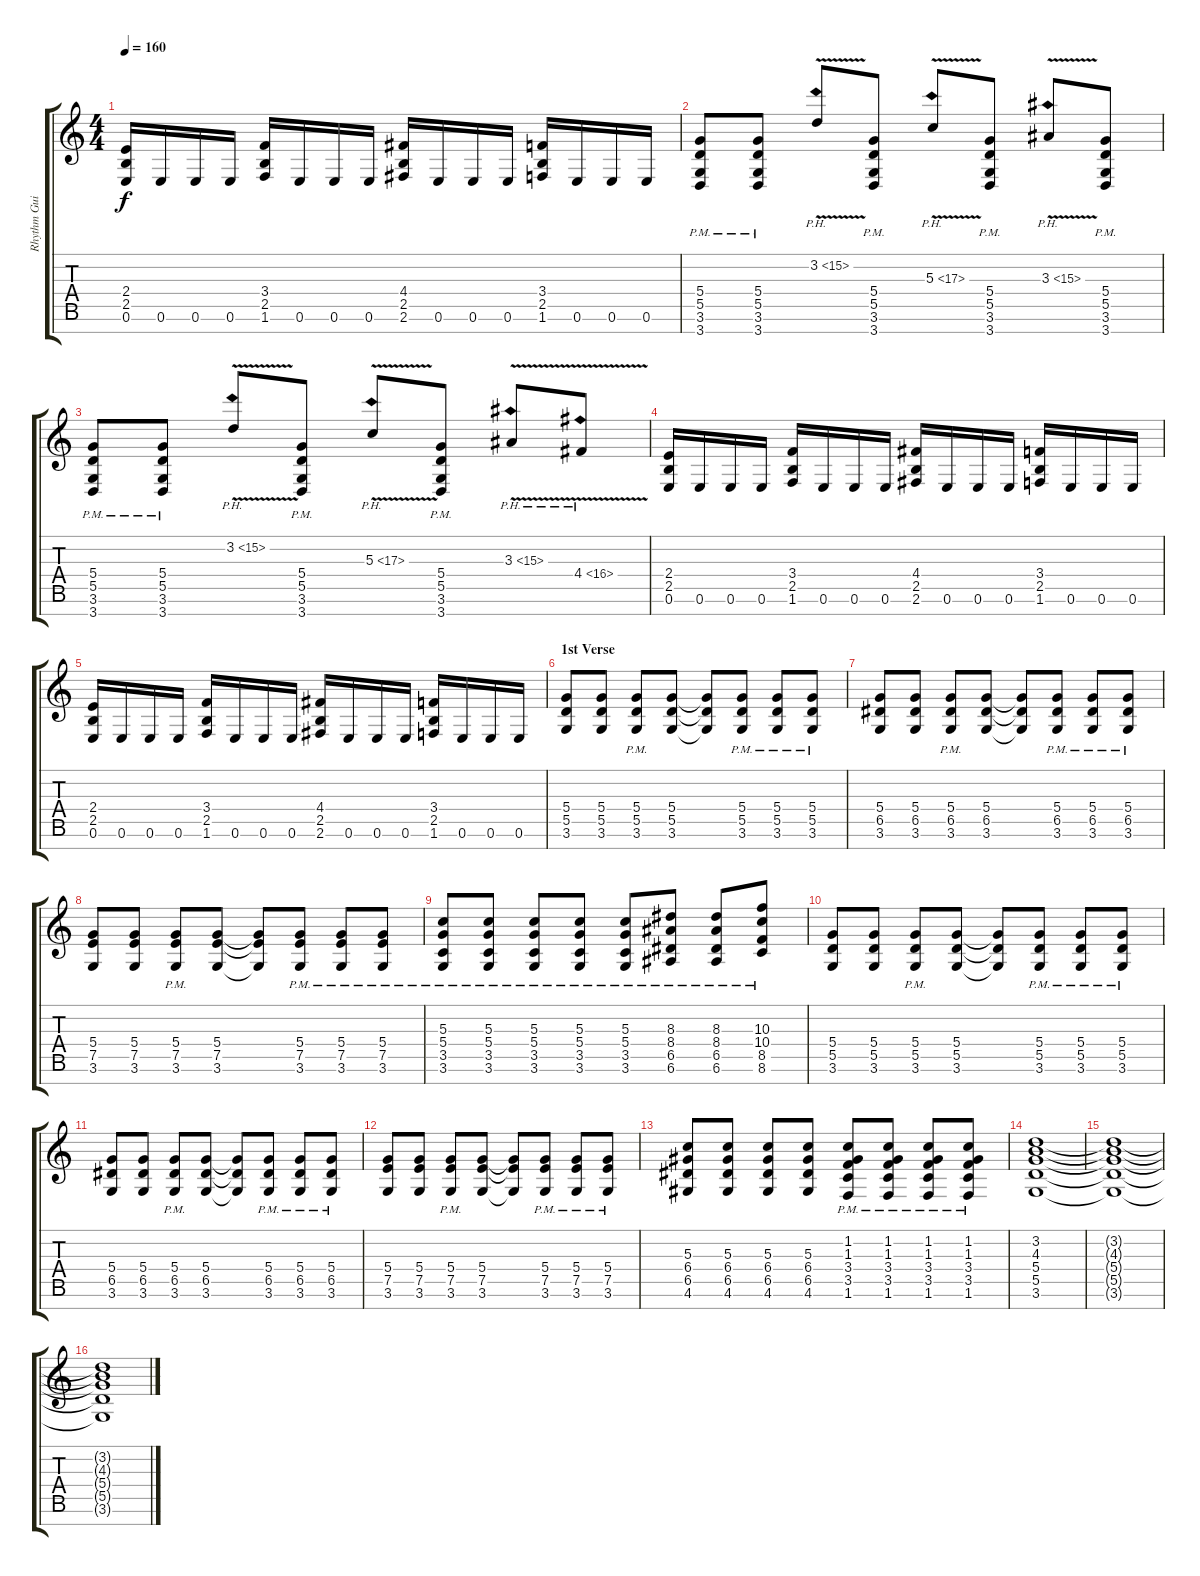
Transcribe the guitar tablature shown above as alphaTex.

\track ("Rhythm Guitar" "Rhythm Gui") {instrument distortionguitar}
\staff {score tabs}
\tuning (E4 B3 G3 D3 A2 E2 B1) {hide}
\ts (4 4)
\tempo 160
\clef g2
\ks c
(2.4 2.5 0.6).16{dy f} 0.6.16 0.6.16 0.6.16 (3.4 2.5 1.6).16 0.6.16 0.6.16 0.6.16 (4.4 2.5 2.6).16 0.6.16 0.6.16 0.6.16 (3.4 2.5 1.6).16 0.6.16 0.6.16 0.6.16 |
(5.4{pm} 5.5{pm} 3.6{pm} 3.7{pm}).8 (5.4{pm} 5.5{pm} 3.6{pm} 3.7{pm}).8 3.2{ph 12 v}.8 (5.4{pm} 5.5{pm} 3.6{pm} 3.7{pm}).8 5.3{ph 12 v}.8 (5.4{pm} 5.5{pm} 3.6{pm} 3.7{pm}).8 3.3{ph 12 v}.8 (5.4{pm} 5.5{pm} 3.6{pm} 3.7{pm}).8 |
(5.4{pm} 5.5{pm} 3.6{pm} 3.7{pm}).8 (5.4{pm} 5.5{pm} 3.6{pm} 3.7{pm}).8 3.2{ph 12 v}.8 (5.4{pm} 5.5{pm} 3.6{pm} 3.7{pm}).8 5.3{ph 12 v}.8 (5.4{pm} 5.5{pm} 3.6{pm} 3.7{pm}).8 3.3{ph 12 v}.8 4.4{ph 12 v}.8 |
(2.4 2.5 0.6).16 0.6.16 0.6.16 0.6.16 (3.4 2.5 1.6).16 0.6.16 0.6.16 0.6.16 (4.4 2.5 2.6).16 0.6.16 0.6.16 0.6.16 (3.4 2.5 1.6).16 0.6.16 0.6.16 0.6.16 |
(2.4 2.5 0.6).16 0.6.16 0.6.16 0.6.16 (3.4 2.5 1.6).16 0.6.16 0.6.16 0.6.16 (4.4 2.5 2.6).16 0.6.16 0.6.16 0.6.16 (3.4 2.5 1.6).16 0.6.16 0.6.16 0.6.16 |
\section ("" "1st Verse")
(5.4 5.5 3.6).8 (5.4 5.5 3.6).8 (5.4{pm} 5.5{pm} 3.6{pm}).8 (5.4 5.5 3.6).8 (5.4{t} 5.5{t} 3.6{t}).8 (5.4{pm} 5.5{pm} 3.6{pm}).8 (5.4{pm} 5.5{pm} 3.6{pm}).8 (5.4{pm} 5.5{pm} 3.6{pm}).8 |
(5.4 6.5 3.6).8 (5.4 6.5 3.6).8 (5.4{pm} 6.5{pm} 3.6{pm}).8 (5.4 6.5 3.6).8 (5.4{t} 6.5{t} 3.6{t}).8 (5.4{pm} 6.5{pm} 3.6{pm}).8 (5.4{pm} 6.5{pm} 3.6{pm}).8 (5.4{pm} 6.5{pm} 3.6{pm}).8 |
(5.4 7.5 3.6).8 (5.4 7.5 3.6).8 (5.4{pm} 7.5{pm} 3.6{pm}).8 (5.4 7.5 3.6).8 (5.4{t} 7.5{t} 3.6{t}).8 (5.4{pm} 7.5{pm} 3.6{pm}).8 (5.4{pm} 7.5{pm} 3.6{pm}).8 (5.4{pm} 7.5{pm} 3.6{pm}).8 |
(5.3 5.4 3.5 3.6{pm}).8 (5.3 5.4 3.5 3.6{pm}).8 (5.3 5.4 3.5 3.6{pm}).8 (5.3 5.4 3.5 3.6{pm}).8 (5.3 5.4 3.5 3.6{pm}).8 (8.3 8.4 6.5 6.6{pm}).8 (8.3 8.4 6.5 6.6{pm}).8 (10.3{pm} 10.4{pm} 8.5{pm} 8.6{pm}).8 |
(5.4 5.5 3.6).8 (5.4 5.5 3.6).8 (5.4{pm} 5.5{pm} 3.6{pm}).8 (5.4 5.5 3.6).8 (5.4{t} 5.5{t} 3.6{t}).8 (5.4{pm} 5.5{pm} 3.6{pm}).8 (5.4{pm} 5.5{pm} 3.6{pm}).8 (5.4{pm} 5.5{pm} 3.6{pm}).8 |
(5.4 6.5 3.6).8 (5.4 6.5 3.6).8 (5.4{pm} 6.5{pm} 3.6{pm}).8 (5.4 6.5 3.6).8 (5.4{t} 6.5{t} 3.6{t}).8 (5.4{pm} 6.5{pm} 3.6{pm}).8 (5.4{pm} 6.5{pm} 3.6{pm}).8 (5.4{pm} 6.5{pm} 3.6{pm}).8 |
(5.4 7.5 3.6).8 (5.4 7.5 3.6).8 (5.4{pm} 7.5{pm} 3.6{pm}).8 (5.4 7.5 3.6).8 (5.4{t} 7.5{t} 3.6{t}).8 (5.4{pm} 7.5{pm} 3.6{pm}).8 (5.4{pm} 7.5{pm} 3.6{pm}).8 (5.4{pm} 7.5{pm} 3.6{pm}).8 |
(5.3 6.4 6.5 4.6).8 (5.3 6.4 6.5 4.6).8 (5.3 6.4 6.5 4.6).8 (5.3 6.4 6.5 4.6).8 (1.2{pm} 1.3{pm} 3.4{pm} 3.5{pm} 1.6{pm}).8 (1.2{pm} 1.3{pm} 3.4{pm} 3.5{pm} 1.6{pm}).8 (1.2{pm} 1.3{pm} 3.4{pm} 3.5{pm} 1.6{pm}).8 (1.2{pm} 1.3 3.4 3.5{pm} 1.6{pm}).8 |
(3.2 4.3 5.4 5.5 3.6).1{volume 0} |
(3.2{t} 4.3{t} 5.4{t} 5.5{t} 3.6{t}).1 |
(3.2{t} 4.3{t} 5.4{t} 5.5{t} 3.6{t}).1
